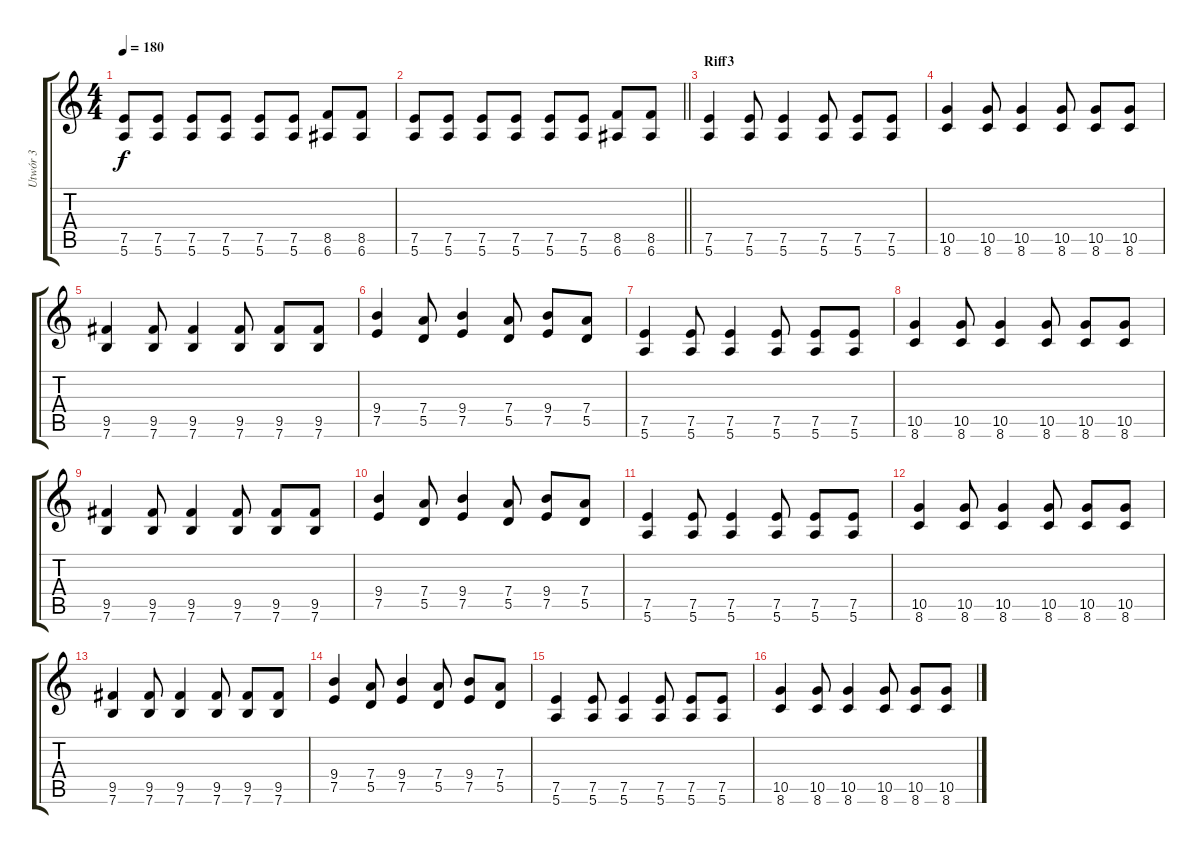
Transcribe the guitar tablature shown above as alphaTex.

\track ("Utwór 3" "Utwór 3") {instrument overdrivenguitar}
\staff {score tabs}
\tuning (E4 B3 G3 D3 A2 E2) {hide}
\ts (4 4)
\tempo 180
\clef g2
\ks c
(7.5 5.6).8{dy f} (7.5 5.6).8 (7.5 5.6).8 (7.5 5.6).8 (7.5 5.6).8 (7.5 5.6).8 (8.5 6.6).8 (8.5 6.6).8 |
\barLineRight lightlight
(7.5 5.6).8 (7.5 5.6).8 (7.5 5.6).8 (7.5 5.6).8 (7.5 5.6).8 (7.5 5.6).8 (8.5 6.6).8 (8.5 6.6).8 |
\section ("" "Riff3")
(7.5 5.6).4 (7.5 5.6).8 (7.5 5.6).4 (7.5 5.6).8 (7.5 5.6).8 (7.5 5.6).8 |
(10.5 8.6).4 (10.5 8.6).8 (10.5 8.6).4 (10.5 8.6).8 (10.5 8.6).8 (10.5 8.6).8 |
(9.5 7.6).4 (9.5 7.6).8 (9.5 7.6).4 (9.5 7.6).8 (9.5 7.6).8 (9.5 7.6).8 |
(9.4 7.5).4 (7.4 5.5).8 (9.4 7.5).4 (7.4 5.5).8 (9.4 7.5).8 (7.4 5.5).8 |
(7.5 5.6).4 (7.5 5.6).8 (7.5 5.6).4 (7.5 5.6).8 (7.5 5.6).8 (7.5 5.6).8 |
(10.5 8.6).4 (10.5 8.6).8 (10.5 8.6).4 (10.5 8.6).8 (10.5 8.6).8 (10.5 8.6).8 |
(9.5 7.6).4 (9.5 7.6).8 (9.5 7.6).4 (9.5 7.6).8 (9.5 7.6).8 (9.5 7.6).8 |
(9.4 7.5).4 (7.4 5.5).8 (9.4 7.5).4 (7.4 5.5).8 (9.4 7.5).8 (7.4 5.5).8 |
(7.5 5.6).4 (7.5 5.6).8 (7.5 5.6).4 (7.5 5.6).8 (7.5 5.6).8 (7.5 5.6).8 |
(10.5 8.6).4 (10.5 8.6).8 (10.5 8.6).4 (10.5 8.6).8 (10.5 8.6).8 (10.5 8.6).8 |
(9.5 7.6).4 (9.5 7.6).8 (9.5 7.6).4 (9.5 7.6).8 (9.5 7.6).8 (9.5 7.6).8 |
(9.4 7.5).4 (7.4 5.5).8 (9.4 7.5).4 (7.4 5.5).8 (9.4 7.5).8 (7.4 5.5).8 |
(7.5 5.6).4 (7.5 5.6).8 (7.5 5.6).4 (7.5 5.6).8 (7.5 5.6).8 (7.5 5.6).8 |
(10.5 8.6).4 (10.5 8.6).8 (10.5 8.6).4 (10.5 8.6).8 (10.5 8.6).8 (10.5 8.6).8
